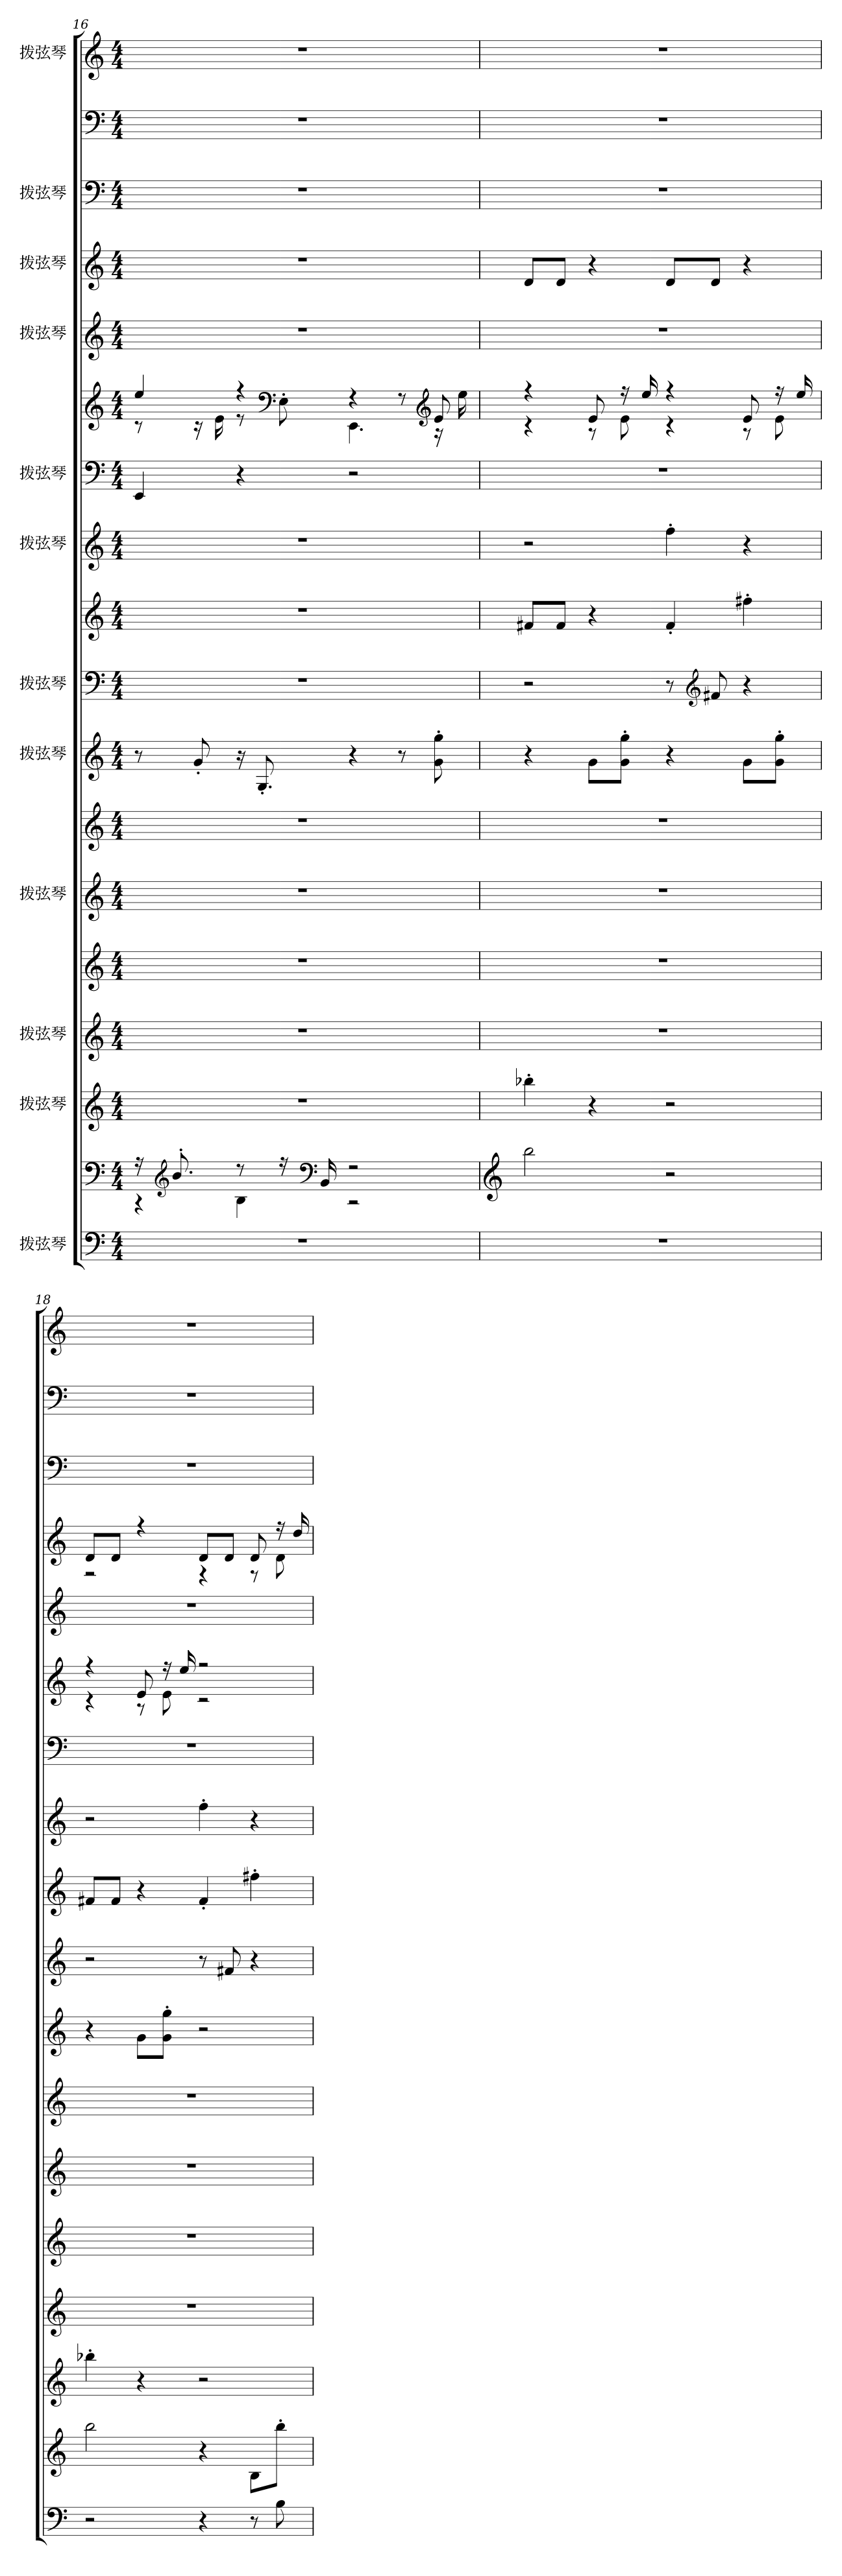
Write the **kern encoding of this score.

**kern	**kern	**kern	**kern	**kern	**kern	**kern	**kern	**kern	**kern	**kern	**kern	**kern	**kern	**kern	**kern	**kern	**kern
*part12	*part12	*part11	*part10	*part10	*part9	*part9	*part8	*part7	*part7	*part6	*part5	*part5	*part4	*part3	*part2	*part2	*part1
*staff18	*staff17	*staff16	*staff15	*staff14	*staff13	*staff12	*staff11	*staff10	*staff9	*staff8	*staff7	*staff6	*staff5	*staff4	*staff3	*staff2	*staff1
*I"拨弦琴	*	*I"拨弦琴	*I"拨弦琴	*	*I"拨弦琴	*	*I"拨弦琴	*I"拨弦琴	*	*I"拨弦琴	*I"拨弦琴	*	*I"拨弦琴	*I"拨弦琴	*I"拨弦琴	*	*I"拨弦琴
!!LO:PB:g=z
*clefF4	*clefF4	*clefG2	*clefG2	*clefG2	*clefG2	*clefG2	*clefG2	*clefF4	*clefG2	*clefG2	*clefF4	*clefG2	*clefG2	*clefG2	*clefF4	*clefF4	*clefG2
*k[]	*k[]	*k[]	*k[]	*k[]	*k[]	*k[]	*k[]	*k[]	*k[]	*k[]	*k[]	*k[]	*k[]	*k[]	*k[]	*k[]	*k[]
*M4/4	*M4/4	*M4/4	*M4/4	*M4/4	*M4/4	*M4/4	*M4/4	*M4/4	*M4/4	*M4/4	*M4/4	*M4/4	*M4/4	*M4/4	*M4/4	*M4/4	*M4/4
=16	=16	=16	=16	=16	=16	=16	=16	=16	=16	=16	=16	=16	=16	=16	=16	=16	=16
*	*^	*	*	*	*	*	*	*	*	*	*	*^	*	*	*	*	*
1r	16r	4r	1r	1r	1r	1r	1r	8r	1r	1r	1r	4EE/	4ee/	8r	1r	1r	1r	1r	1r
*	*clefG2	*	*	*	*	*	*	*	*	*	*	*	*	*	*	*	*	*	*
.	8.b'/	.	.	.	.	.	.	.	.	.	.	.	.	.	.	.	.	.	.
.	.	.	.	.	.	.	.	8g'/	.	.	.	.	.	16r	.	.	.	.	.
.	.	.	.	.	.	.	.	.	.	.	.	.	.	16e\	.	.	.	.	.
.	8r	4B\	.	.	.	.	.	16r	.	.	.	4r	4r	8r	.	.	.	.	.
.	.	.	.	.	.	.	.	8.G'/	.	.	.	.	.	.	.	.	.	.	.
*	*	*	*	*	*	*	*	*	*	*	*	*	*clefF4	*	*	*	*	*	*
.	16r	.	.	.	.	.	.	.	.	.	.	.	.	8E'\	.	.	.	.	.
*	*clefF4	*	*	*	*	*	*	*	*	*	*	*	*	*	*	*	*	*	*
.	16BB/	.	.	.	.	.	.	.	.	.	.	.	.	.	.	.	.	.	.
.	2r	2r	.	.	.	.	.	4r	.	.	.	2r	4r	4.EE\	.	.	.	.	.
.	.	.	.	.	.	.	.	8r	.	.	.	.	8r	.	.	.	.	.	.
*	*	*	*	*	*	*	*	*	*	*	*	*	*clefG2	*	*	*	*	*	*
.	.	.	.	.	.	.	.	8g\' 8gg\'	.	.	.	.	8e/	16r	.	.	.	.	.
.	.	.	.	.	.	.	.	.	.	.	.	.	.	16ee\	.	.	.	.	.
*	*v	*v	*	*	*	*	*	*	*	*	*	*	*	*	*	*	*	*	*
=17	=17	=17	=17	=17	=17	=17	=17	=17	=17	=17	=17	=17	=17	=17	=17	=17	=17	=17
*	*clefG2	*	*	*	*	*	*	*	*	*	*	*	*	*	*	*	*	*
1r	2bb\	4bb-X'\	1r	1r	1r	1r	4r	2r	8f#X/L	2r	1r	4r	4r	1r	8d/L	1r	1r	1r
.	.	.	.	.	.	.	.	.	8f#/J	.	.	.	.	.	8d/J	.	.	.
.	.	4r	.	.	.	.	8g\L	.	4r	.	.	8e/	8r	.	4r	.	.	.
.	.	.	.	.	.	.	8g\' 8gg\'J	.	.	.	.	16r	8e\	.	.	.	.	.
.	.	.	.	.	.	.	.	.	.	.	.	16ee/	.	.	.	.	.	.
.	2r	2r	.	.	.	.	4r	8r	4f#'/	4ff'\	.	4r	4r	.	8d/L	.	.	.
*	*	*	*	*	*	*	*	*clefG2	*	*	*	*	*	*	*	*	*	*
.	.	.	.	.	.	.	.	8f#X/	.	.	.	.	.	.	8d/J	.	.	.
.	.	.	.	.	.	.	8g\L	4r	4ff#X'\	4r	.	8e/	8r	.	4r	.	.	.
.	.	.	.	.	.	.	8g\' 8gg\'J	.	.	.	.	16r	8e\	.	.	.	.	.
.	.	.	.	.	.	.	.	.	.	.	.	16ee/	.	.	.	.	.	.
!!LO:PB:g=z
=18	=18	=18	=18	=18	=18	=18	=18	=18	=18	=18	=18	=18	=18	=18	=18	=18	=18	=18
*	*	*	*	*	*	*	*	*	*	*	*	*	*	*	*^	*	*	*
2r	2bb\	4bb-X'\	1r	1r	1r	1r	4r	2r	8f#X/L	2r	1r	4r	4r	1r	8d/L	2r	1r	1r	1r
.	.	.	.	.	.	.	.	.	8f#/J	.	.	.	.	.	8d/J	.	.	.	.
.	.	4r	.	.	.	.	8g\L	.	4r	.	.	8e/	8r	.	4r	.	.	.	.
.	.	.	.	.	.	.	8g\' 8gg\'J	.	.	.	.	16r	8e\	.	.	.	.	.	.
.	.	.	.	.	.	.	.	.	.	.	.	16ee/	.	.	.	.	.	.	.
4r	4r	2r	.	.	.	.	2r	8r	4f#'/	4ff'\	.	2r	2r	.	8d/L	4r	.	.	.
.	.	.	.	.	.	.	.	8f#X/	.	.	.	.	.	.	8d/J	.	.	.	.
8r	8B\L	.	.	.	.	.	.	4r	4ff#X'\	4r	.	.	.	.	8d/	8r	.	.	.
8B\	8bb'\J	.	.	.	.	.	.	.	.	.	.	.	.	.	16r	8d\	.	.	.
.	.	.	.	.	.	.	.	.	.	.	.	.	.	.	16dd/	.	.	.	.
*	*	*	*	*	*	*	*	*	*	*	*	*v	*v	*	*v	*v	*	*	*
=	=	=	=	=	=	=	=	=	=	=	=	=	=	=	=	=	=
*-	*-	*-	*-	*-	*-	*-	*-	*-	*-	*-	*-	*-	*-	*-	*-	*-	*-
